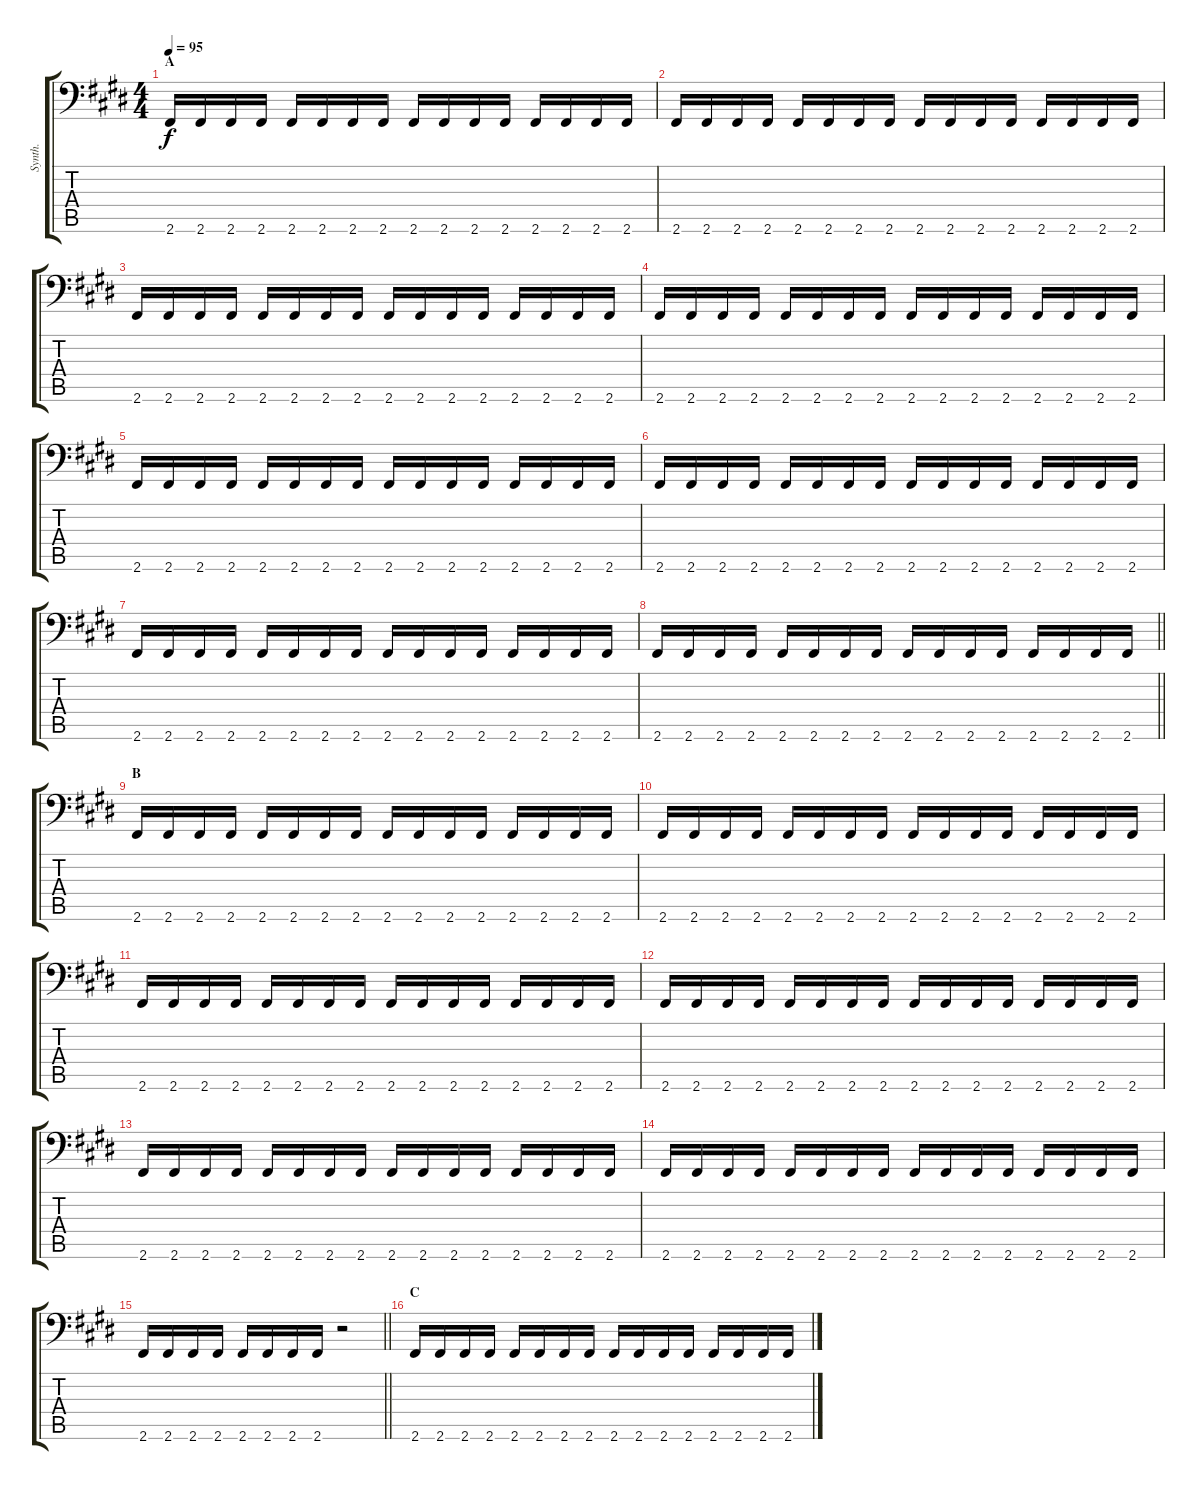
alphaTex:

\track ("Synth." "Synth.") {instrument electricguitarmuted}
\staff {score tabs}
\tuning (E3 B2 G2 D2 A1 E1) {hide}
\ts (4 4)
\section ("" "A")
\tempo 95
\clef f4
\ks e
2.6.16{dy f} 2.6.16 2.6.16 2.6.16 2.6.16 2.6.16 2.6.16 2.6.16 2.6.16 2.6.16 2.6.16 2.6.16 2.6.16 2.6.16 2.6.16 2.6.16 |
2.6.16 2.6.16 2.6.16 2.6.16 2.6.16 2.6.16 2.6.16 2.6.16 2.6.16 2.6.16 2.6.16 2.6.16 2.6.16 2.6.16 2.6.16 2.6.16 |
2.6.16 2.6.16 2.6.16 2.6.16 2.6.16 2.6.16 2.6.16 2.6.16 2.6.16 2.6.16 2.6.16 2.6.16 2.6.16 2.6.16 2.6.16 2.6.16 |
2.6.16 2.6.16 2.6.16 2.6.16 2.6.16 2.6.16 2.6.16 2.6.16 2.6.16 2.6.16 2.6.16 2.6.16 2.6.16 2.6.16 2.6.16 2.6.16 |
2.6.16 2.6.16 2.6.16 2.6.16 2.6.16 2.6.16 2.6.16 2.6.16 2.6.16 2.6.16 2.6.16 2.6.16 2.6.16 2.6.16 2.6.16 2.6.16 |
2.6.16 2.6.16 2.6.16 2.6.16 2.6.16 2.6.16 2.6.16 2.6.16 2.6.16 2.6.16 2.6.16 2.6.16 2.6.16 2.6.16 2.6.16 2.6.16 |
2.6.16 2.6.16 2.6.16 2.6.16 2.6.16 2.6.16 2.6.16 2.6.16 2.6.16 2.6.16 2.6.16 2.6.16 2.6.16 2.6.16 2.6.16 2.6.16 |
\barLineRight lightlight
2.6.16 2.6.16 2.6.16 2.6.16 2.6.16 2.6.16 2.6.16 2.6.16 2.6.16 2.6.16 2.6.16 2.6.16 2.6.16 2.6.16 2.6.16 2.6.16 |
\section ("" "B")
2.6.16 2.6.16 2.6.16 2.6.16 2.6.16 2.6.16 2.6.16 2.6.16 2.6.16 2.6.16 2.6.16 2.6.16 2.6.16 2.6.16 2.6.16 2.6.16 |
2.6.16 2.6.16 2.6.16 2.6.16 2.6.16 2.6.16 2.6.16 2.6.16 2.6.16 2.6.16 2.6.16 2.6.16 2.6.16 2.6.16 2.6.16 2.6.16 |
2.6.16 2.6.16 2.6.16 2.6.16 2.6.16 2.6.16 2.6.16 2.6.16 2.6.16 2.6.16 2.6.16 2.6.16 2.6.16 2.6.16 2.6.16 2.6.16 |
2.6.16 2.6.16 2.6.16 2.6.16 2.6.16 2.6.16 2.6.16 2.6.16 2.6.16 2.6.16 2.6.16 2.6.16 2.6.16 2.6.16 2.6.16 2.6.16 |
2.6.16 2.6.16 2.6.16 2.6.16 2.6.16 2.6.16 2.6.16 2.6.16 2.6.16 2.6.16 2.6.16 2.6.16 2.6.16 2.6.16 2.6.16 2.6.16 |
2.6.16 2.6.16 2.6.16 2.6.16 2.6.16 2.6.16 2.6.16 2.6.16 2.6.16 2.6.16 2.6.16 2.6.16 2.6.16 2.6.16 2.6.16 2.6.16 |
\barLineRight lightlight
2.6.16 2.6.16 2.6.16 2.6.16 2.6.16 2.6.16 2.6.16 2.6.16 r.2 |
\section ("" "C")
2.6.16 2.6.16 2.6.16 2.6.16 2.6.16 2.6.16 2.6.16 2.6.16 2.6.16 2.6.16 2.6.16 2.6.16 2.6.16 2.6.16 2.6.16 2.6.16
